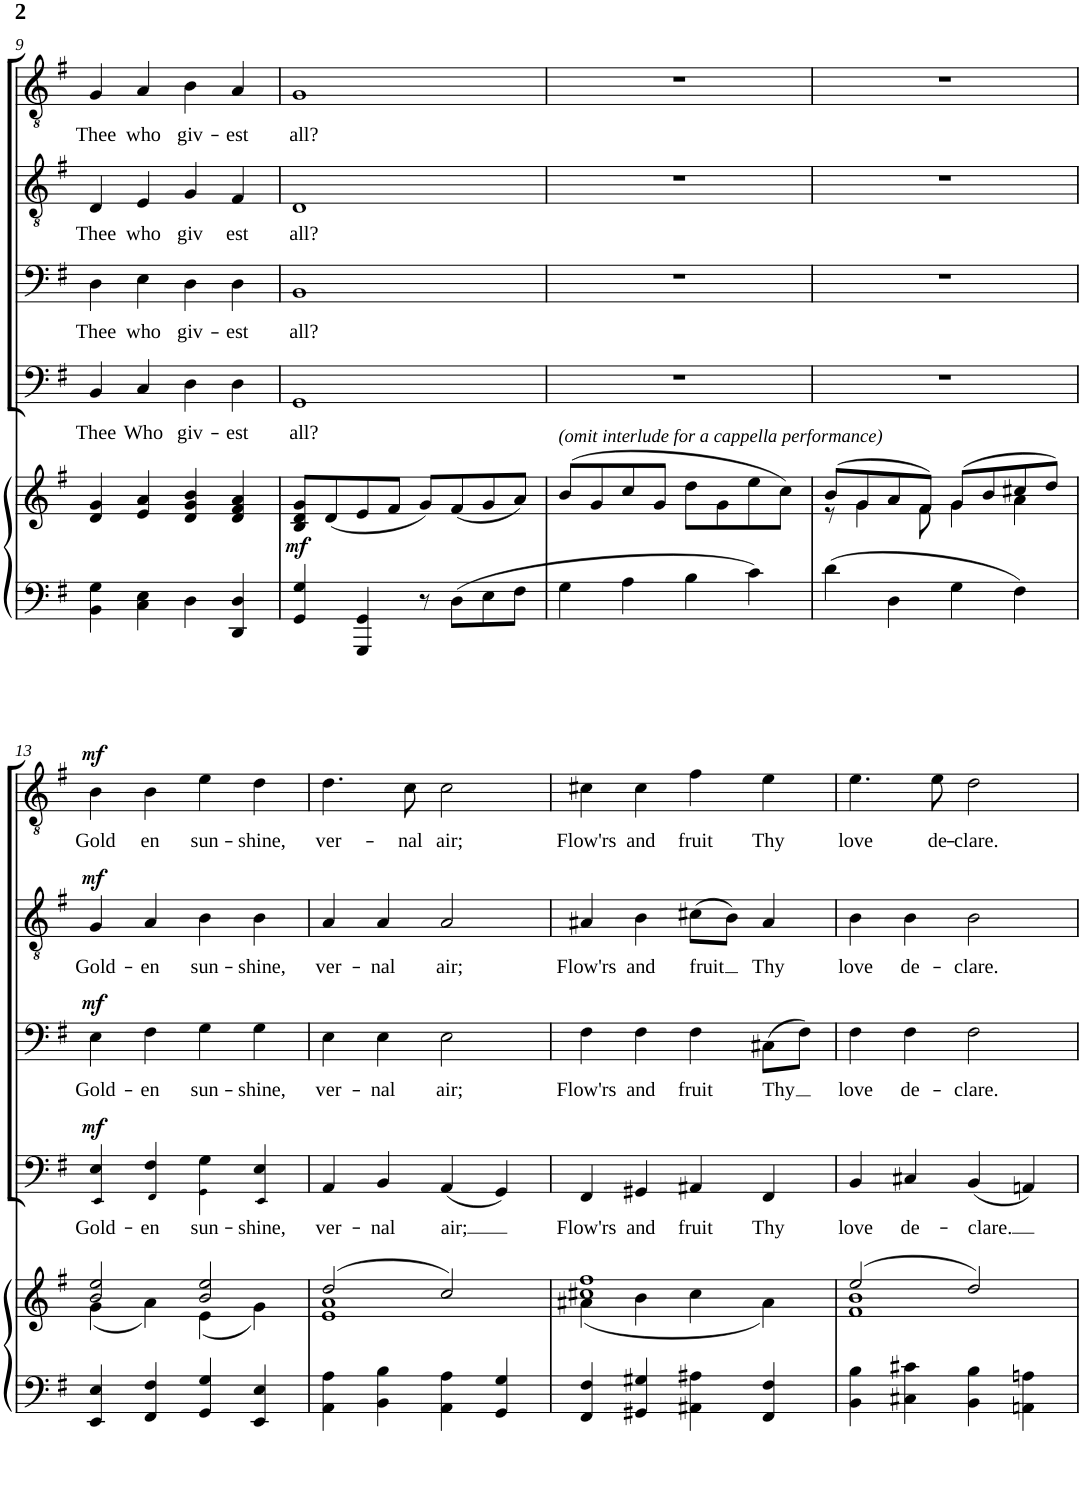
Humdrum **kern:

**kern	**kern	**dynam	**kern	**text	**dynam	**kern	**text	**dynam	**kern	**text	**dynam	**kern	**text	**dynam
*part5	*part5	*part5	*part4	*part4	*part4	*part3	*part3	*part3	*part2	*part2	*part2	*part1	*part1	*part1
*staff6	*staff5	*staff5/6	*staff4	*staff4	*staff4	*staff3	*staff3	*staff3	*staff2	*staff2	*staff2	*staff1	*staff1	*staff1
*I"*	*	*	*I"Voice	*	*	*I"Voice	*	*	*I"Voice	*	*	*I"Voice	*	*
*	*	*	*I'V	*	*	*I'V	*	*	*I'V	*	*	*I'V	*	*
!!LO:PB:g=z
*clefF4	*clefG2	*	*clefF4	*	*	*clefF4	*	*	*clefGv2	*	*	*clefGv2	*	*
*k[f#]	*k[f#]	*	*k[f#]	*	*	*k[f#]	*	*	*k[f#]	*	*	*k[f#]	*	*
*M4/4	*M4/4	*	*M4/4	*	*	*M4/4	*	*	*M4/4	*	*	*M4/4	*	*
*met(c)	*met(c)	*	*met(c)	*	*	*met(c)	*	*	*met(c)	*	*	*met(c)	*	*
=9	=9	=9	=9	=9	=9	=9	=9	=9	=9	=9	=9	=9	=9	=9
!	!	!	!	!LO:LY:b	!	!	!LO:LY:b	!	!	!LO:LY:b	!	!	!LO:LY:b	!
4BB\ 4G\	4d/ 4g/	.	4BB/	Thee	.	4D\	Thee	.	4D/	Thee	.	4G/	Thee	.
!	!	!	!	!LO:LY:b	!	!	!LO:LY:b	!	!	!LO:LY:b	!	!	!LO:LY:b	!
4C\ 4E\	4e/ 4a/	.	4C/	Who	.	4E\	who	.	4E/	who	.	4A/	who	.
!	!	!	!	!LO:LY:b	!	!	!LO:LY:b	!	!	!LO:LY:b	!	!	!LO:LY:b	!
4D\	4d/ 4g/ 4b/	.	4D\	giv-	.	4D\	giv-	.	4G/	giv	.	4B\	giv-	.
!	!	!	!	!LO:LY:b	!	!	!LO:LY:b	!	!	!LO:LY:b	!	!	!LO:LY:b	!
4DD/ 4D/	4d/ 4f#/ 4a/	.	4D\	-est	.	4D\	-est	.	4F#/	est	.	4A/	-est	.
=10	=10	=10	=10	=10	=10	=10	=10	=10	=10	=10	=10	=10	=10	=10
!	!	!LO:DY:b	!	!LO:LY:b	!	!	!LO:LY:b	!	!	!LO:LY:b	!	!	!LO:LY:b	!
4GG/ 4G/	8B/ 8d/ 8g/L	mf	1GG	all?	.	1BB	all?	.	1D	all?	.	1G	all?	.
.	(<8d/	.	.	.	.	.	.	.	.	.	.	.	.	.
4GGG/ 4GG/	8e/	.	.	.	.	.	.	.	.	.	.	.	.	.
.	8f#/J	.	.	.	.	.	.	.	.	.	.	.	.	.
8r	8g/L)	.	.	.	.	.	.	.	.	.	.	.	.	.
8D\L	(<8f#/	.	.	.	.	.	.	.	.	.	.	.	.	.
8E\	8g/	.	.	.	.	.	.	.	.	.	.	.	.	.
8F#\J	8a/J)	.	.	.	.	.	.	.	.	.	.	.	.	.
=11	=11	=11	=11	=11	=11	=11	=11	=11	=11	=11	=11	=11	=11	=11
!	!LO:TX:a:i:t=(omit interlude for a cappella performance)	!	!	!	!	!	!	!	!	!	!	!	!	!
4G\	(>8b/L	.	1r	.	.	1r	.	.	1r	.	.	1r	.	.
.	8g/	.	.	.	.	.	.	.	.	.	.	.	.	.
4A\	8cc/	.	.	.	.	.	.	.	.	.	.	.	.	.
.	8g/J	.	.	.	.	.	.	.	.	.	.	.	.	.
4B\	8dd\L	.	.	.	.	.	.	.	.	.	.	.	.	.
.	8g\	.	.	.	.	.	.	.	.	.	.	.	.	.
4c\	8ee\	.	.	.	.	.	.	.	.	.	.	.	.	.
.	8cc\J)	.	.	.	.	.	.	.	.	.	.	.	.	.
=12	=12	=12	=12	=12	=12	=12	=12	=12	=12	=12	=12	=12	=12	=12
*	*^	*	*	*	*	*	*	*	*	*	*	*	*	*
4d\	(>8b/L	8r	.	1r	.	.	1r	.	.	1r	.	.	1r	.	.
.	8g/	4g\	.	.	.	.	.	.	.	.	.	.	.	.	.
4D\	8a/	.	.	.	.	.	.	.	.	.	.	.	.	.	.
.	8f#/J)	8f#\	.	.	.	.	.	.	.	.	.	.	.	.	.
4G\	(>8g/L	4g\	.	.	.	.	.	.	.	.	.	.	.	.	.
.	8b/	.	.	.	.	.	.	.	.	.	.	.	.	.	.
4F#\	8cc#X/	4a\	.	.	.	.	.	.	.	.	.	.	.	.	.
.	8dd/J)	.	.	.	.	.	.	.	.	.	.	.	.	.	.
!!LO:LB:g=z
=13	=13	=13	=13	=13	=13	=13	=13	=13	=13	=13	=13	=13	=13	=13	=13
!	!	!	!	!	!LO:LY:b	!LO:DY:a	!	!LO:LY:b	!LO:DY:a	!	!LO:LY:b	!LO:DY:a	!	!LO:LY:b	!LO:DY:a
4EE/ 4E/	2b/ 2ee/	(<4g\	.	4EE!/ 4E/	Gold-	mf	4E\	Gold-	mf	4G/	Gold-	mf	4B\	Gold	mf
!	!	!	!	!	!LO:LY:b	!	!	!LO:LY:b	!	!	!LO:LY:b	!	!	!LO:LY:b	!
4FF#/ 4F#/	.	4a\)	.	4FF#!/ 4F#/	-en	.	4F#\	-en	.	4A/	-en	.	4B\	en	.
!	!	!	!	!	!LO:LY:b	!	!	!LO:LY:b	!	!	!LO:LY:b	!	!	!LO:LY:b	!
4GG/ 4G/	2b/ 2ee/	(<4e\	.	4GG!\ 4G\	sun-	.	4G\	sun-	.	4B\	sun-	.	4e\	sun-	.
!	!	!	!	!	!LO:LY:b	!	!	!LO:LY:b	!	!	!LO:LY:b	!	!	!LO:LY:b	!
4EE/ 4E/	.	4g\)	.	4EE!/ 4E/	-shine,	.	4G\	-shine,	.	4B\	-shine,	.	4d\	-shine,	.
=14	=14	=14	=14	=14	=14	=14	=14	=14	=14	=14	=14	=14	=14	=14	=14
!	!	!	!	!	!LO:LY:b	!	!	!LO:LY:b	!	!	!LO:LY:b	!	!	!LO:LY:b	!
4AA\ 4A\	(>2dd/	1e 1a	.	4AA/	ver-	.	4E\	ver-	.	4A/	ver-	.	4.d\	ver-	.
!	!	!	!	!	!LO:LY:b	!	!	!LO:LY:b	!	!	!LO:LY:b	!	!	!	!
4BB\ 4B\	.	.	.	4BB/	-nal	.	4E\	-nal	.	4A/	-nal	.	.	.	.
!	!	!	!	!	!	!	!	!	!	!	!	!	!	!LO:LY:b	!
.	.	.	.	.	.	.	.	.	.	.	.	.	8c\	-nal	.
!	!	!	!	!	!LO:LY:b	!	!	!LO:LY:b	!	!	!LO:LY:b	!	!	!LO:LY:b	!
4AA\ 4A\	2cc/)	.	.	(<4AA/	air;	.	2E\	air;	.	2A/	air;	.	2c\	air;	.
4GG/ 4G/	.	.	.	4GG/)	.	.	.	.	.	.	.	.	.	.	.
=15	=15	=15	=15	=15	=15	=15	=15	=15	=15	=15	=15	=15	=15	=15	=15
!	!	!	!	!	!LO:LY:b	!	!	!LO:LY:b	!	!	!LO:LY:b	!	!	!LO:LY:b	!
4FF#/ 4F#/	1cc#X 1ff#	(4a#X\	.	4FF#/	Flow'rs	.	4F#\	Flow'rs	.	4A#X/	Flow'rs	.	4c#X\	Flow'rs	.
!	!	!	!	!	!LO:LY:b	!	!	!LO:LY:b	!	!	!LO:LY:b	!	!	!LO:LY:b	!
4GG#X/ 4G#X/	.	4b\	.	4GG#X/	and	.	4F#\	and	.	4B\	and	.	4c#\	and	.
!	!	!	!	!	!LO:LY:b	!	!	!LO:LY:b	!	!	!LO:LY:b	!	!	!LO:LY:b	!
4AA#X\ 4A#X\	.	4cc#\	.	4AA#X/	fruit	.	4F#\	fruit	.	(>8c#X\L	fruit	.	4f#\	fruit	.
.	.	.	.	.	.	.	.	.	.	8B\J)	.	.	.	.	.
!	!	!	!	!	!LO:LY:b	!	!	!LO:LY:b	!	!	!LO:LY:b	!	!	!LO:LY:b	!
4FF#/ 4F#/	.	4a#\)	.	4FF#/	Thy	.	(>8C#X\L	Thy	.	4A#/	Thy	.	4e\	Thy	.
.	.	.	.	.	.	.	8F#\J)	.	.	.	.	.	.	.	.
=16	=16	=16	=16	=16	=16	=16	=16	=16	=16	=16	=16	=16	=16	=16	=16
!	!	!	!	!	!LO:LY:b	!	!	!LO:LY:b	!	!	!LO:LY:b	!	!	!LO:LY:b	!
4BB\ 4B\	(>2ee/	1f# 1b	.	4BB/	love	.	4F#\	love	.	4B\	love	.	4.e\	love	.
!	!	!	!	!	!LO:LY:b	!	!	!LO:LY:b	!	!	!LO:LY:b	!	!	!	!
4C#X\ 4c#X\	.	.	.	4C#X/	de-	.	4F#\	de-	.	4B\	de-	.	.	.	.
!	!	!	!	!	!	!	!	!	!	!	!	!	!	!LO:LY:b	!
.	.	.	.	.	.	.	.	.	.	.	.	.	8e\	de-	.
!	!	!	!	!	!LO:LY:b	!	!	!LO:LY:b	!	!	!LO:LY:b	!	!	!LO:LY:b	!
4BB\ 4B\	2dd/)	.	.	(<4BB/	-clare.	.	2F#\	-clare.	.	2B\	-clare.	.	2d\	-clare.	.
4AAn\ 4An\	.	.	.	4AAn/)	.	.	.	.	.	.	.	.	.	.	.
*	*v	*v	*	*	*	*	*	*	*	*	*	*	*	*	*
=	=	=	=	=	=	=	=	=	=	=	=	=	=	=
*-	*-	*-	*-	*-	*-	*-	*-	*-	*-	*-	*-	*-	*-	*-
